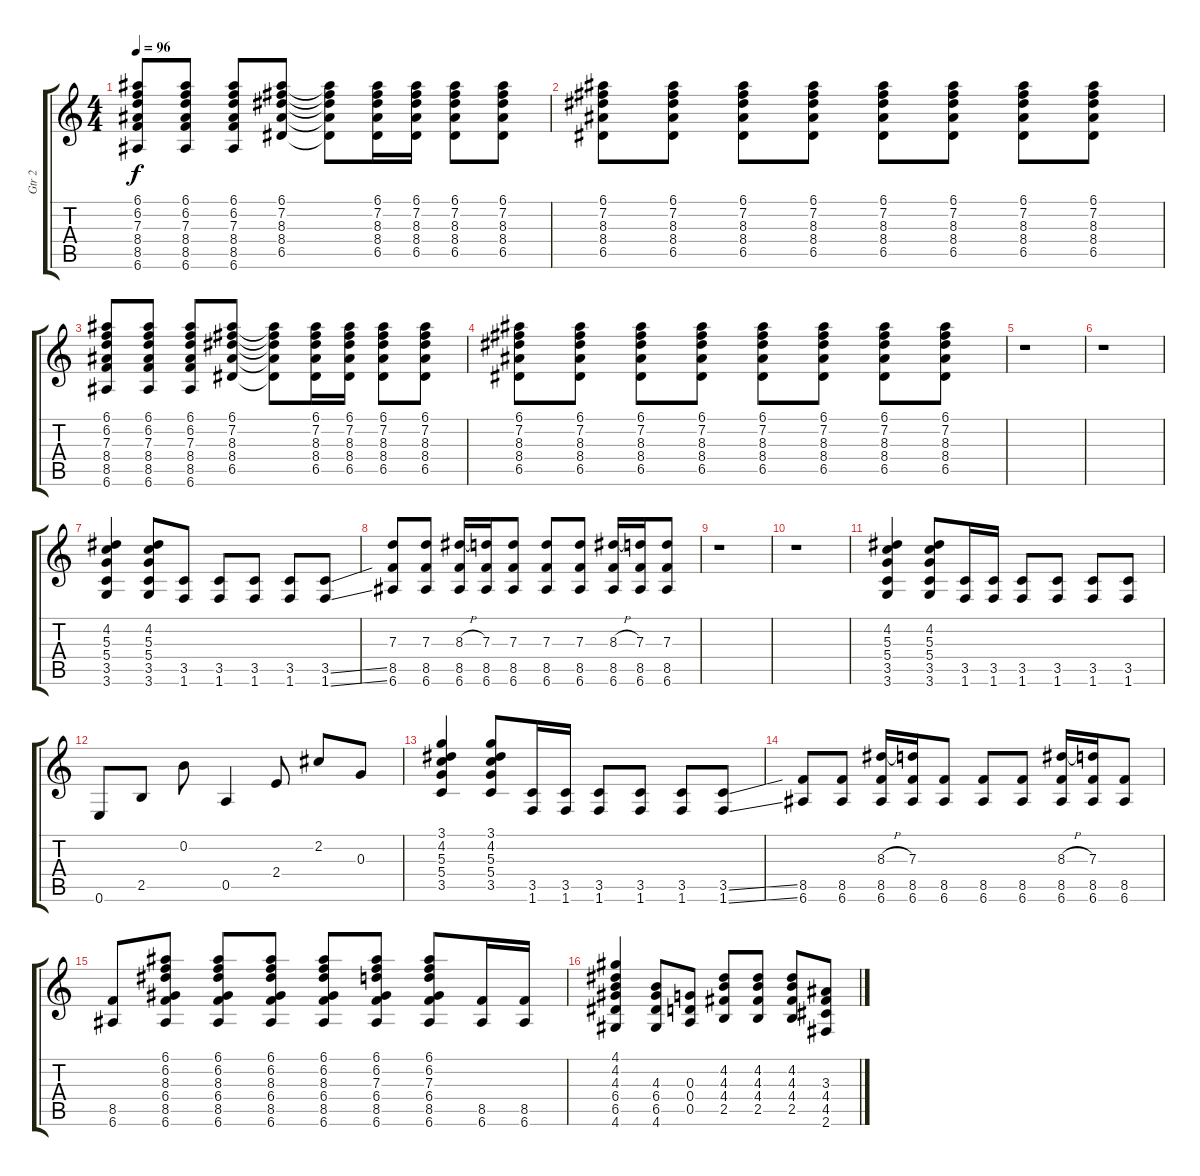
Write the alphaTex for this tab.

\track ("Gtr 2" "Gtr 2") {instrument distortionguitar}
\staff {score tabs}
\tuning (E4 B3 G3 D3 A2 E2) {hide}
\ts (4 4)
\tempo 96
\clef g2
\ks c
(6.1 6.2 7.3 8.4 8.5 6.6).8{dy f} (6.1 6.2 7.3 8.4 8.5 6.6).8 (6.1 6.2 7.3 8.4 8.5 6.6).8 (6.1 7.2 8.3 8.4 6.5).8 (6.1{t} 7.2{t} 8.3{t} 8.4{t} 6.5{t}).8 (6.1 7.2 8.3 8.4 6.5).16 (6.1 7.2 8.3 8.4 6.5).16 (6.1 7.2 8.3 8.4 6.5).8 (6.1 7.2 8.3 8.4 6.5).8 |
(6.1 7.2 8.3 8.4 6.5).8 (6.1 7.2 8.3 8.4 6.5).8 (6.1 7.2 8.3 8.4 6.5).8 (6.1 7.2 8.3 8.4 6.5).8 (6.1 7.2 8.3 8.4 6.5).8 (6.1 7.2 8.3 8.4 6.5).8 (6.1 7.2 8.3 8.4 6.5).8 (6.1 7.2 8.3 8.4 6.5).8 |
(6.1 6.2 7.3 8.4 8.5 6.6).8 (6.1 6.2 7.3 8.4 8.5 6.6).8 (6.1 6.2 7.3 8.4 8.5 6.6).8 (6.1 7.2 8.3 8.4 6.5).8 (6.1{t} 7.2{t} 8.3{t} 8.4{t} 6.5{t}).8 (6.1 7.2 8.3 8.4 6.5).16 (6.1 7.2 8.3 8.4 6.5).16 (6.1 7.2 8.3 8.4 6.5).8 (6.1 7.2 8.3 8.4 6.5).8 |
(6.1 7.2 8.3 8.4 6.5).8 (6.1 7.2 8.3 8.4 6.5).8 (6.1 7.2 8.3 8.4 6.5).8 (6.1 7.2 8.3 8.4 6.5).8 (6.1 7.2 8.3 8.4 6.5).8 (6.1 7.2 8.3 8.4 6.5).8 (6.1 7.2 8.3 8.4 6.5).8 (6.1 7.2 8.3 8.4 6.5).8 |
r.1 |
r.1 |
(4.2 5.3 5.4 3.5 3.6).4 (4.2 5.3 5.4 3.5 3.6).8 (3.5 1.6).8 (3.5 1.6).8 (3.5 1.6).8 (3.5 1.6).8 (3.5{ss} 1.6{ss}).8 |
(7.3 8.5 6.6).8 (7.3 8.5 6.6).8 (8.3{h} 8.5 6.6).16 (7.3 8.5 6.6).16 (7.3 8.5 6.6).8 (7.3 8.5 6.6).8 (7.3 8.5 6.6).8 (8.3{h} 8.5 6.6).16 (7.3 8.5 6.6).16 (7.3 8.5 6.6).8 |
r.1 |
r.1 |
(4.2 5.3 5.4 3.5 3.6).4 (4.2 5.3 5.4 3.5 3.6).8 (3.5 1.6).16 (3.5 1.6).16 (3.5 1.6).8 (3.5 1.6).8 (3.5 1.6).8 (3.5 1.6).8 |
0.6.8 2.5.8 0.2.8 0.5.4 2.4.8 2.2.8 0.3.8 |
(3.1 4.2 5.3 5.4 3.5).4 (3.1 4.2 5.3 5.4 3.5).8 (3.5 1.6).16 (3.5 1.6).16 (3.5 1.6).8 (3.5 1.6).8 (3.5 1.6).8 (3.5{ss} 1.6{ss}).8 |
(8.5 6.6).8 (8.5 6.6).8 (8.3{h} 8.5 6.6).16 (7.3 8.5 6.6).16 (8.5 6.6).8 (8.5 6.6).8 (8.5 6.6).8 (8.3{h} 8.5 6.6).16 (7.3 8.5 6.6).16 (8.5 6.6).8 |
(8.5 6.6).8 (6.1 6.2 8.3 6.4 8.5 6.6).8 (6.1 6.2 8.3 6.4 8.5 6.6).8 (6.1 6.2 8.3 6.4 8.5 6.6).8 (6.1 6.2 8.3 6.4 8.5 6.6).8 (6.1 6.2 7.3 6.4 8.5 6.6).8 (6.1 6.2 7.3 6.4 8.5 6.6).8 (8.5 6.6).16 (8.5 6.6).16 |
(4.1 4.2 4.3 6.4 6.5 4.6).4 (4.3 6.4 6.5 4.6).8 (0.3 0.4 0.5).8 (4.2 4.3 4.4 2.5).8 (4.2 4.3 4.4 2.5).8 (4.2 4.3 4.4 2.5).8 (3.3 4.4 4.5 2.6).8
